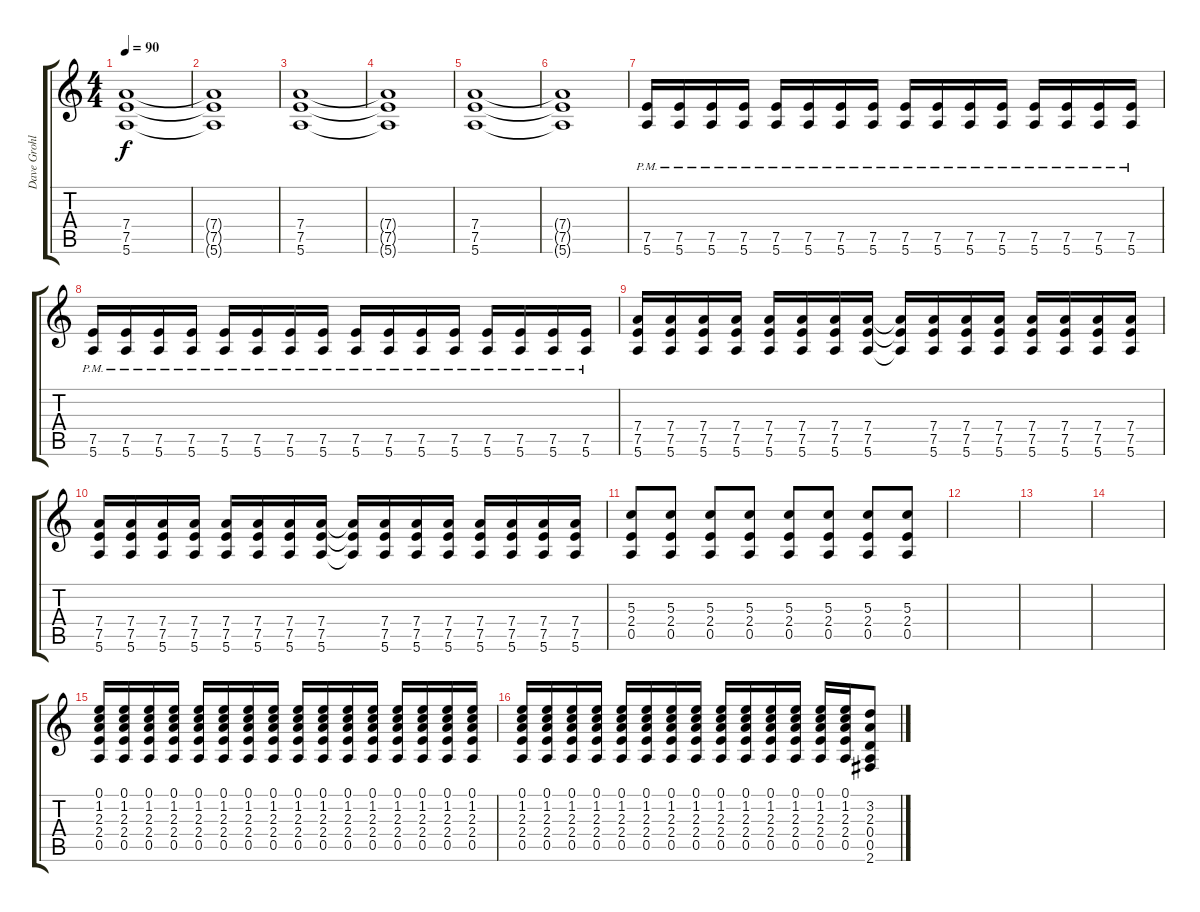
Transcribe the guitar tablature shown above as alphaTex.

\track ("Dave Grohl - Rhythm Guitar" "Dave Grohl") {instrument overdrivenguitar}
\staff {score tabs}
\tuning (E4 B3 G3 D3 A2 E2) {hide}
\ts (4 4)
\tempo 90
\clef g2
\ks c
(7.4 7.5 5.6).1{dy f} |
(7.4{t} 7.5{t} 5.6{t}).1 |
(7.4 7.5 5.6).1 |
(7.4{t} 7.5{t} 5.6{t}).1 |
(7.4 7.5 5.6).1 |
(7.4{t} 7.5{t} 5.6{t}).1 |
(7.5{pm} 5.6{pm}).16 (7.5{pm} 5.6{pm}).16 (7.5{pm} 5.6{pm}).16 (7.5{pm} 5.6{pm}).16 (7.5{pm} 5.6{pm}).16 (7.5{pm} 5.6{pm}).16 (7.5{pm} 5.6{pm}).16 (7.5{pm} 5.6{pm}).16 (7.5{pm} 5.6{pm}).16 (7.5{pm} 5.6{pm}).16 (7.5{pm} 5.6{pm}).16 (7.5{pm} 5.6{pm}).16 (7.5{pm} 5.6{pm}).16 (7.5{pm} 5.6{pm}).16 (7.5{pm} 5.6{pm}).16 (7.5{pm} 5.6{pm}).16 |
(7.5{pm} 5.6{pm}).16 (7.5{pm} 5.6{pm}).16 (7.5{pm} 5.6{pm}).16 (7.5{pm} 5.6{pm}).16 (7.5{pm} 5.6{pm}).16 (7.5{pm} 5.6{pm}).16 (7.5{pm} 5.6{pm}).16 (7.5{pm} 5.6{pm}).16 (7.5{pm} 5.6{pm}).16 (7.5{pm} 5.6{pm}).16 (7.5{pm} 5.6{pm}).16 (7.5{pm} 5.6{pm}).16 (7.5{pm} 5.6{pm}).16 (7.5{pm} 5.6{pm}).16 (7.5{pm} 5.6{pm}).16 (7.5{pm} 5.6{pm}).16 |
(7.4 7.5 5.6).16 (7.4 7.5 5.6).16 (7.4 7.5 5.6).16 (7.4 7.5 5.6).16 (7.4 7.5 5.6).16 (7.4 7.5 5.6).16 (7.4 7.5 5.6).16 (7.4 7.5 5.6).16 (7.4{t} 7.5{t} 5.6{t}).16 (7.4 7.5 5.6).16 (7.4 7.5 5.6).16 (7.4 7.5 5.6).16 (7.4 7.5 5.6).16 (7.4 7.5 5.6).16 (7.4 7.5 5.6).16 (7.4 7.5 5.6).16 |
(7.4 7.5 5.6).16 (7.4 7.5 5.6).16 (7.4 7.5 5.6).16 (7.4 7.5 5.6).16 (7.4 7.5 5.6).16 (7.4 7.5 5.6).16 (7.4 7.5 5.6).16 (7.4 7.5 5.6).16 (7.4{t} 7.5{t} 5.6{t}).16 (7.4 7.5 5.6).16 (7.4 7.5 5.6).16 (7.4 7.5 5.6).16 (7.4 7.5 5.6).16 (7.4 7.5 5.6).16 (7.4 7.5 5.6).16 (7.4 7.5 5.6).16 |
(5.3 2.4 0.5).8{volume 7} (5.3 2.4 0.5).8{volume 0} (5.3 2.4 0.5).8 (5.3 2.4 0.5).8 (5.3 2.4 0.5).8 (5.3 2.4 0.5).8 (5.3 2.4 0.5).8 (5.3 2.4 0.5).8 |
|
|
|
(0.1 1.2 2.3 2.4 0.5).16{volume 13 instrument overdrivenguitar} (0.1 1.2 2.3 2.4 0.5).16 (0.1 1.2 2.3 2.4 0.5).16 (0.1 1.2 2.3 2.4 0.5).16 (0.1 1.2 2.3 2.4 0.5).16 (0.1 1.2 2.3 2.4 0.5).16 (0.1 1.2 2.3 2.4 0.5).16 (0.1 1.2 2.3 2.4 0.5).16 (0.1 1.2 2.3 2.4 0.5).16 (0.1 1.2 2.3 2.4 0.5).16 (0.1 1.2 2.3 2.4 0.5).16 (0.1 1.2 2.3 2.4 0.5).16 (0.1 1.2 2.3 2.4 0.5).16 (0.1 1.2 2.3 2.4 0.5).16 (0.1 1.2 2.3 2.4 0.5).16 (0.1 1.2 2.3 2.4 0.5).16 |
(0.1 1.2 2.3 2.4 0.5).16 (0.1 1.2 2.3 2.4 0.5).16 (0.1 1.2 2.3 2.4 0.5).16 (0.1 1.2 2.3 2.4 0.5).16 (0.1 1.2 2.3 2.4 0.5).16 (0.1 1.2 2.3 2.4 0.5).16 (0.1 1.2 2.3 2.4 0.5).16 (0.1 1.2 2.3 2.4 0.5).16 (0.1 1.2 2.3 2.4 0.5).16 (0.1 1.2 2.3 2.4 0.5).16 (0.1 1.2 2.3 2.4 0.5).16 (0.1 1.2 2.3 2.4 0.5).16 (0.1 1.2 2.3 2.4 0.5).16 (0.1 1.2 2.3 2.4 0.5).16 (3.2 2.3 0.4 0.5 2.6).8
